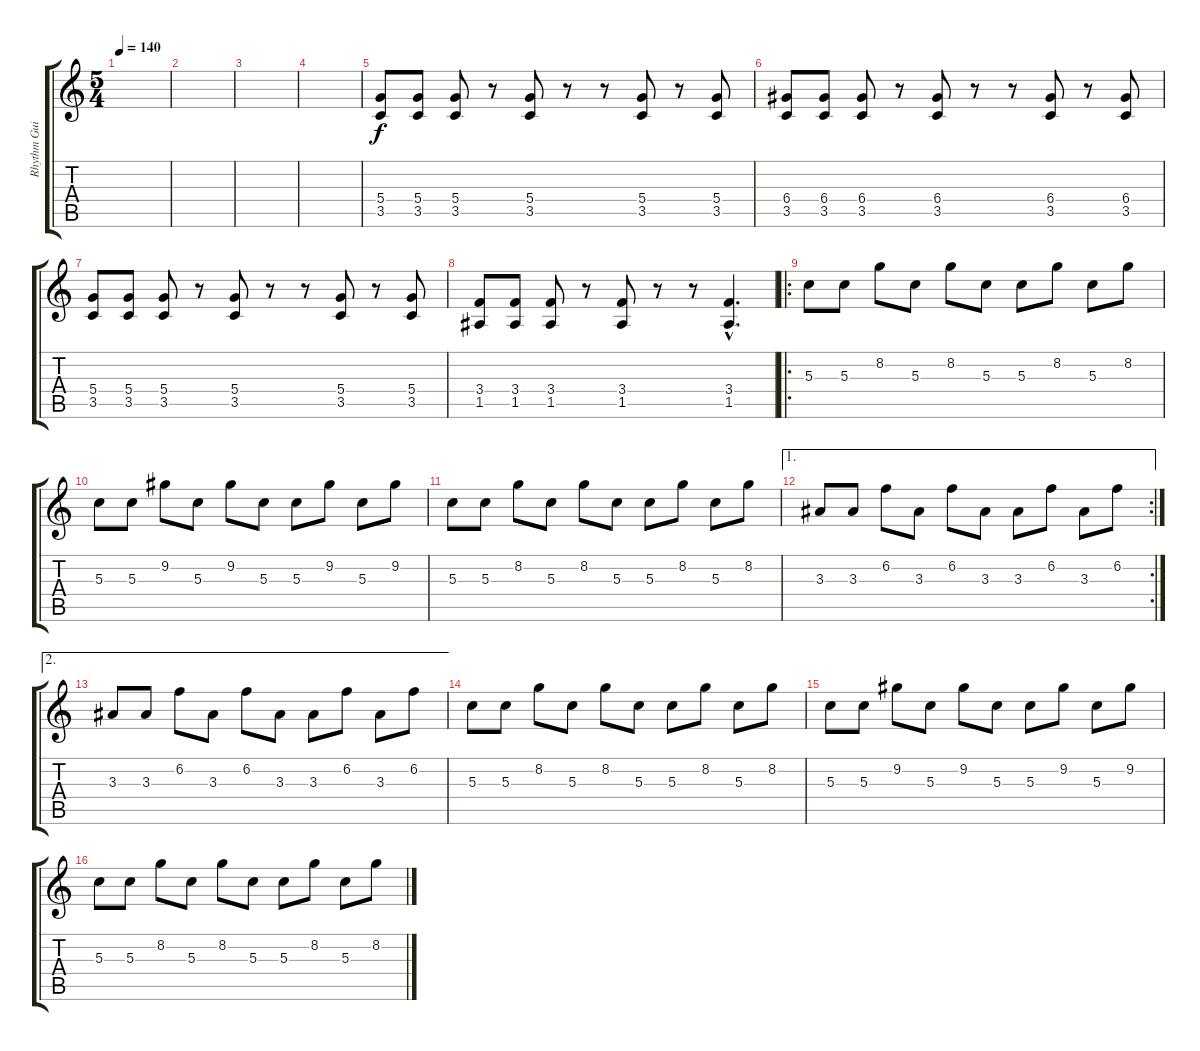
\track ("Rhythm Guitar" "Rhythm Gui") {instrument distortionguitar}
\staff {score tabs}
\tuning (E4 B3 G3 D3 A2 E2) {hide}
\ts (5 4)
\tempo 140
\clef g2
\ks c
|
|
|
|
(5.4 3.5).8 (5.4 3.5).8 (5.4 3.5).8 r.8 (5.4 3.5).8 r.8 r.8 (5.4 3.5).8 r.8 (5.4 3.5).8 |
(6.4 3.5).8 (6.4 3.5).8 (6.4 3.5).8 r.8 (6.4 3.5).8 r.8 r.8 (6.4 3.5).8 r.8 (6.4 3.5).8 |
(5.4 3.5).8 (5.4 3.5).8 (5.4 3.5).8 r.8 (5.4 3.5).8 r.8 r.8 (5.4 3.5).8 r.8 (5.4 3.5).8 |
(3.4 1.5).8 (3.4 1.5).8 (3.4 1.5).8 r.8 (3.4 1.5).8 r.8 r.8 (3.4{hac} 1.5{hac}).4{d} |
\ro
5.3.8 5.3.8 8.2.8 5.3.8 8.2.8 5.3.8 5.3.8 8.2.8 5.3.8 8.2.8 |
5.3.8 5.3.8 9.2.8 5.3.8 9.2.8 5.3.8 5.3.8 9.2.8 5.3.8 9.2.8 |
5.3.8 5.3.8 8.2.8 5.3.8 8.2.8 5.3.8 5.3.8 8.2.8 5.3.8 8.2.8 |
\ae 1
\rc 2
3.3.8 3.3.8 6.2.8 3.3.8 6.2.8 3.3.8 3.3.8 6.2.8 3.3.8 6.2.8 |
\ae 2
3.3.8 3.3.8 6.2.8 3.3.8 6.2.8 3.3.8 3.3.8 6.2.8 3.3.8 6.2.8 |
5.3.8 5.3.8 8.2.8 5.3.8 8.2.8 5.3.8 5.3.8 8.2.8 5.3.8 8.2.8 |
5.3.8 5.3.8 9.2.8 5.3.8 9.2.8 5.3.8 5.3.8 9.2.8 5.3.8 9.2.8 |
5.3.8 5.3.8 8.2.8 5.3.8 8.2.8 5.3.8 5.3.8 8.2.8 5.3.8 8.2.8
